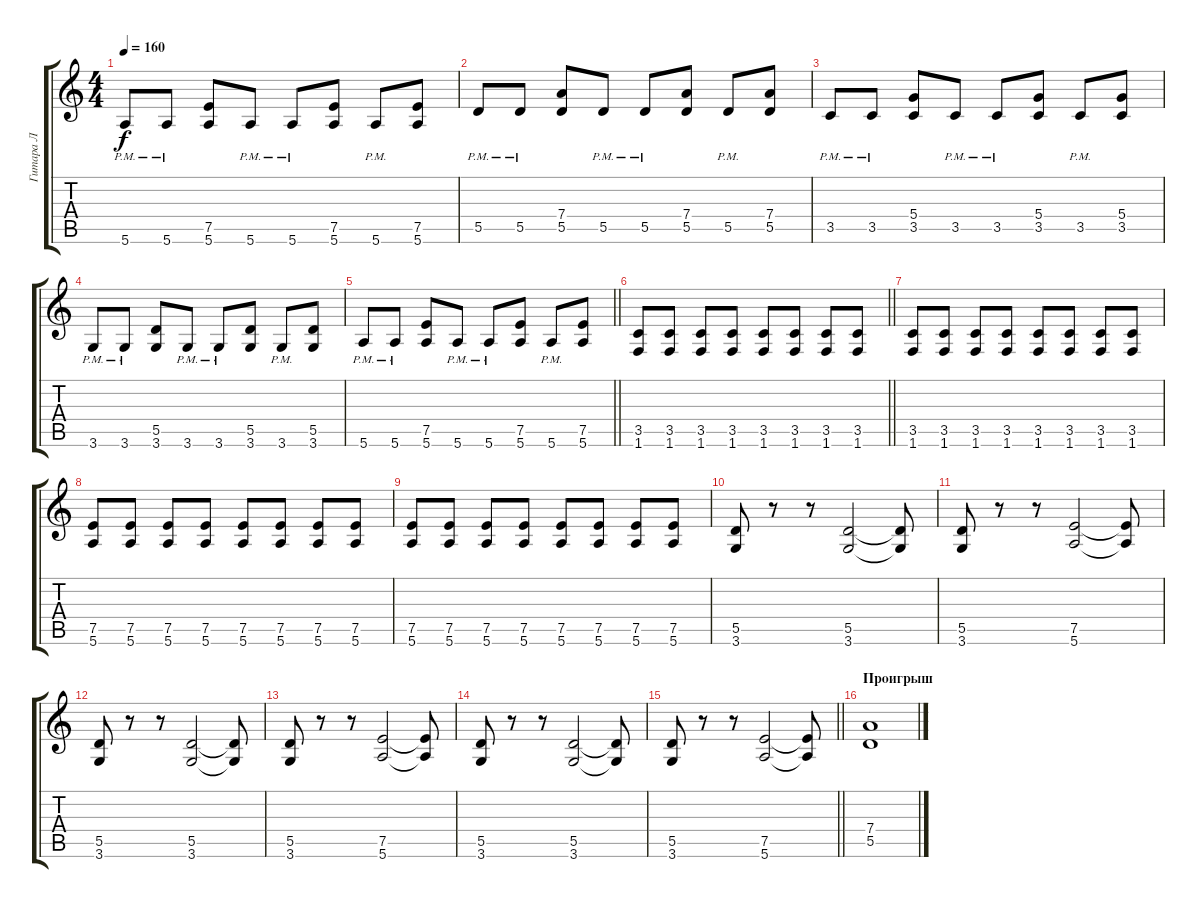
\track ("Гитара Л" "Гитара Л") {instrument overdrivenguitar}
\staff {score tabs}
\tuning (E4 B3 G3 D3 A2 E2) {hide}
\ts (4 4)
\tempo 160
\clef g2
\ks c
5.6{pm}.8{dy f} 5.6{pm}.8 (7.5 5.6).8 5.6{pm}.8 5.6{pm}.8 (7.5 5.6).8 5.6{pm}.8 (7.5 5.6).8 |
5.5{pm}.8 5.5{pm}.8 (7.4 5.5).8 5.5{pm}.8 5.5{pm}.8 (7.4 5.5).8 5.5{pm}.8 (7.4 5.5).8 |
3.5{pm}.8 3.5{pm}.8 (5.4 3.5).8 3.5{pm}.8 3.5{pm}.8 (5.4 3.5).8 3.5{pm}.8 (5.4 3.5).8 |
3.6{pm}.8 3.6{pm}.8 (5.5 3.6).8 3.6{pm}.8 3.6{pm}.8 (5.5 3.6).8 3.6{pm}.8 (5.5 3.6).8 |
\barLineRight lightlight
5.6{pm}.8 5.6{pm}.8 (7.5 5.6).8 5.6{pm}.8 5.6{pm}.8 (7.5 5.6).8 5.6{pm}.8 (7.5 5.6).8 |
\section ("" " ")
\barLineRight lightlight
(3.5 1.6).8 (3.5 1.6).8 (3.5 1.6).8 (3.5 1.6).8 (3.5 1.6).8 (3.5 1.6).8 (3.5 1.6).8 (3.5 1.6).8 |
(3.5 1.6).8 (3.5 1.6).8 (3.5 1.6).8 (3.5 1.6).8 (3.5 1.6).8 (3.5 1.6).8 (3.5 1.6).8 (3.5 1.6).8 |
(7.5 5.6).8 (7.5 5.6).8 (7.5 5.6).8 (7.5 5.6).8 (7.5 5.6).8 (7.5 5.6).8 (7.5 5.6).8 (7.5 5.6).8 |
(7.5 5.6).8 (7.5 5.6).8 (7.5 5.6).8 (7.5 5.6).8 (7.5 5.6).8 (7.5 5.6).8 (7.5 5.6).8 (7.5 5.6).8 |
(5.5 3.6).8 r.8 r.8 (5.5 3.6).2 (5.5{t} 3.6{t}).8 |
(5.5 3.6).8 r.8 r.8 (7.5 5.6).2 (7.5{t} 5.6{t}).8 |
(5.5 3.6).8 r.8 r.8 (5.5 3.6).2 (5.5{t} 3.6{t}).8 |
(5.5 3.6).8 r.8 r.8 (7.5 5.6).2 (7.5{t} 5.6{t}).8 |
(5.5 3.6).8 r.8 r.8 (5.5 3.6).2 (5.5{t} 3.6{t}).8 |
\barLineRight lightlight
(5.5 3.6).8 r.8 r.8 (7.5 5.6).2 (7.5{t} 5.6{t}).8 |
\section ("" "Проигрыш")
(7.4 5.5).1{volume 0}
